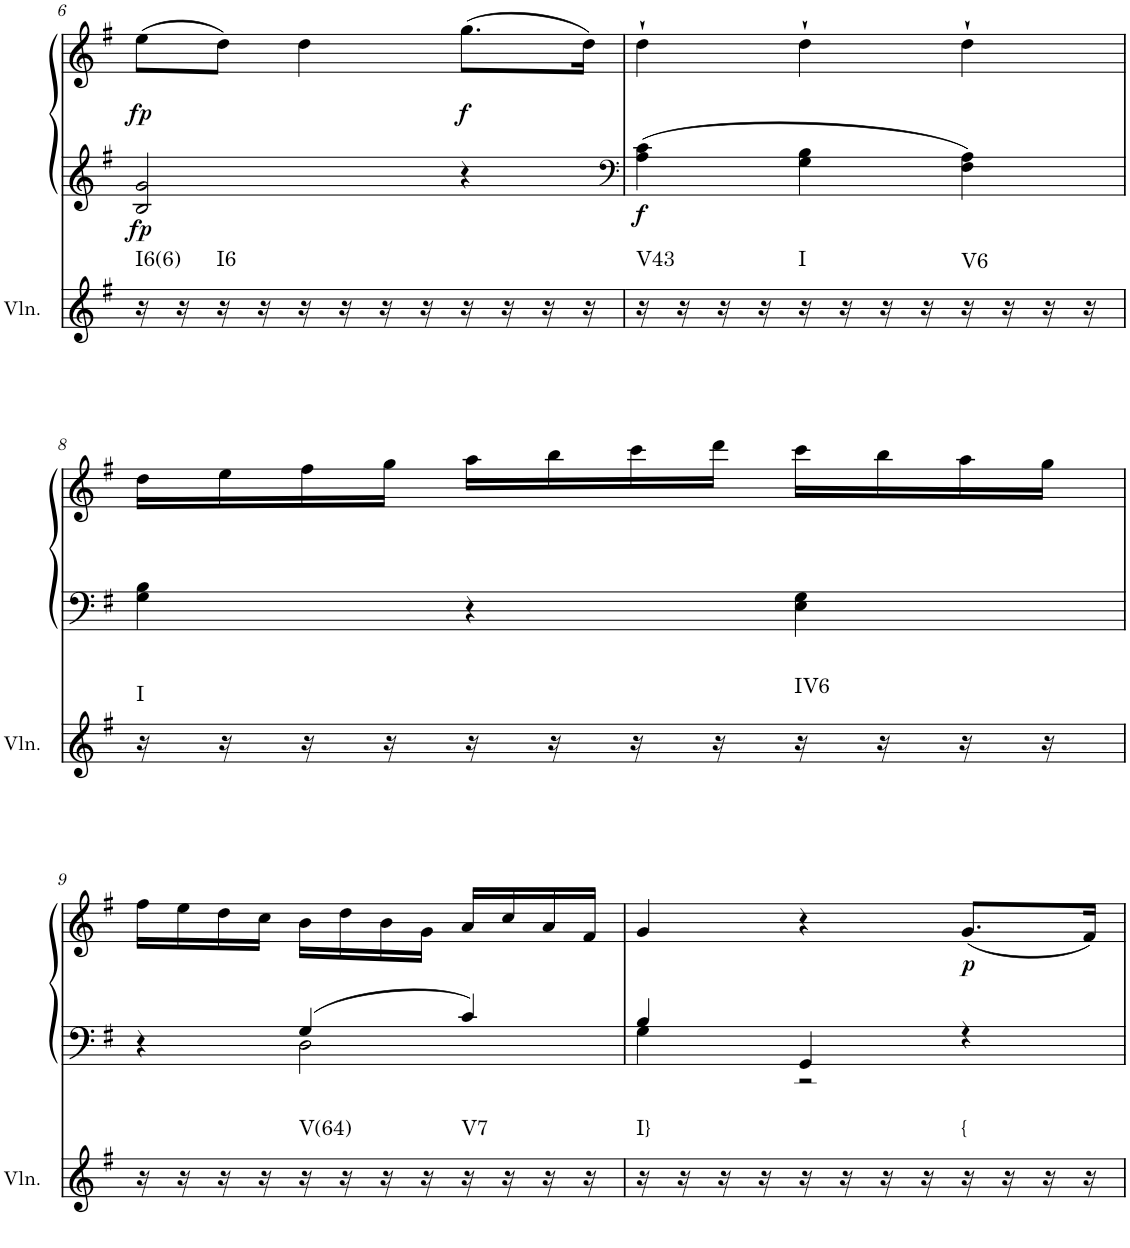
**kern	**harte	**kern	**kern	**dynam
*part2	*part2	*part1	*part1	*part1
*staff3	*	*staff2	*staff1	*staff1/2
*I"Violin	*	*I"Klavier linke Hand	*	*
*I'Vln.	*	*	*	*
!!LO:PB:g=z
*clefG2	*	*clefG2	*clefG2	*
*k[f#]	*	*k[f#]	*k[f#]	*
*M3/4	*	*M3/4	*M3/4	*
=6	=6	=6	=6	=6
!	!	!	!	!LO:DY:b=2
!	!LO:H:kt=I6(6)	!	!	!LO:DY:n=1:b
16r	N	2B/ 2g/	(8ee\L	fp fp
16r	.	.	.	.
!	!LO:H:kt=I6	!	!	!
16r	N	.	8dd\J)	.
16r	.	.	.	.
16r	.	.	4dd\	.
16r	.	.	.	.
16r	.	.	.	.
16r	.	.	.	.
!	!	!	!	!LO:DY:n=2:b
16r	.	4r	(8.gg\L	f
16r	.	.	.	.
16r	.	.	.	.
16r	.	.	16dd\Jk)	.
=7	=7	=7	=7	=7
*	*	*clefF4	*	*
!	!LO:H:kt=V43	!	!	!LO:DY:b=2
16r	N	4A\ 4c\	4dd`\	f
16r	.	.	.	.
16r	.	.	.	.
16r	.	.	.	.
!	!LO:H:kt=I	!	!	!
16r	N	4G\ 4B\	4dd`\	.
16r	.	.	.	.
16r	.	.	.	.
16r	.	.	.	.
!	!LO:H:kt=V6	!	!	!
16r	N	4F#\ 4A\	4dd`\	.
16r	.	.	.	.
16r	.	.	.	.
16r	.	.	.	.
!!LO:LB:g=z
=8	=8	=8	=8	=8
!	!LO:H:kt=I	!	!	!
16r	N	4G\ 4B\	16dd\LL	.
16r	.	.	16ee\	.
16r	.	.	16ff#\	.
16r	.	.	16gg\JJ	.
16r	.	4r	16aa\LL	.
16r	.	.	16bb\	.
16r	.	.	16ccc\	.
16r	.	.	16ddd\JJ	.
!	!LO:H:kt=IV6	!	!	!
16r	N	4E\ 4G\	16ccc\LL	.
16r	.	.	16bb\	.
16r	.	.	16aa\	.
16r	.	.	16gg\JJ	.
!!LO:LB:g=z
=9	=9	=9	=9	=9
*	*	*^	*	*
16r	.	4r	4ryy	16ff#\LL	.
16r	.	.	.	16ee\	.
16r	.	.	.	16dd\	.
16r	.	.	.	16cc\JJ	.
!	!LO:H:kt=V(64)	!	!	!	!
16r	N	4G/	2D\	16b\LL	.
16r	.	.	.	16dd\	.
16r	.	.	.	16b\	.
16r	.	.	.	16g\JJ	.
!	!LO:H:kt=V7	!	!	!	!
16r	N	4c/	.	16a/LL	.
16r	.	.	.	16cc/	.
16r	.	.	.	16a/	.
16r	.	.	.	16f#/JJ	.
=10	=10	=10	=10	=10	=10
!	!LO:H:kt=I}	!	!	!	!
16r	N	4B/	4G\	4g/	.
16r	.	.	.	.	.
16r	.	.	.	.	.
16r	.	.	.	.	.
16r	.	4GG/	2r	4r	.
16r	.	.	.	.	.
16r	.	.	.	.	.
16r	.	.	.	.	.
!	!LO:H:kt={	!	!	!	!LO:DY:b
16r	N	4r	.	(8.g/L	p
16r	.	.	.	.	.
16r	.	.	.	.	.
16r	.	.	.	16f#/Jk)	.
*	*	*v	*v	*	*
=	=	=	=	=
*-	*-	*-	*-	*-
